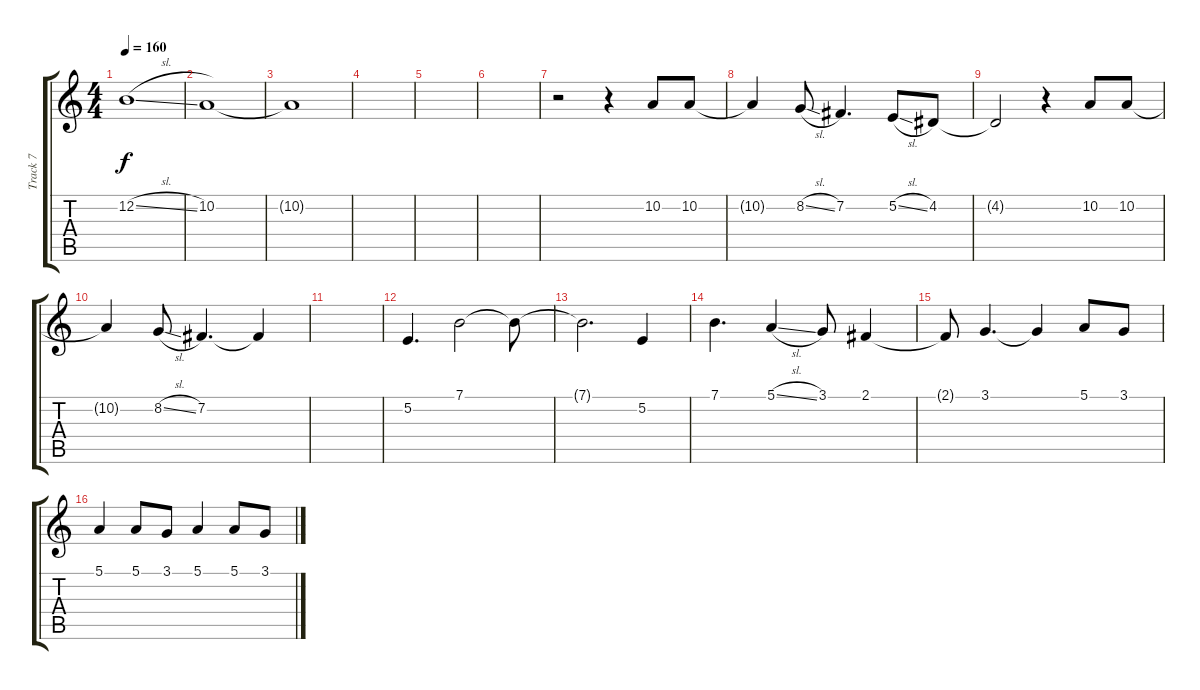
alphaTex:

\track ("Track 7" "Track 7") {instrument flute}
\staff {score tabs}
\tuning (E4 B3 G3 D3 A2 E2) {hide}
\ts (4 4)
\tempo 160
\clef g2
\ks c
12.2{sl t}.1{dy f} |
10.2.1 |
10.2{t}.1 |
|
|
|
r.2 r.4 10.2.8 10.2.8 |
10.2{t}.4 8.2{sl}.8 7.2.4{d} 5.2{sl}.8 4.2.8 |
4.2{t}.2 r.4 10.2.8 10.2.8 |
10.2{t}.4 8.2{sl}.8 7.2.4{d} 7.2{t}.4 |
|
5.2.4{d} 7.1.2 7.1{t}.8 |
7.1{t}.2{d} 5.2.4 |
7.1.4{d} 5.1{sl}.4 3.1.8 2.1.4 |
2.1{t}.8 3.1.4{d} 3.1{t}.4 5.1.8 3.1.8 |
5.1.4 5.1.8 3.1.8 5.1.4 5.1.8 3.1.8
